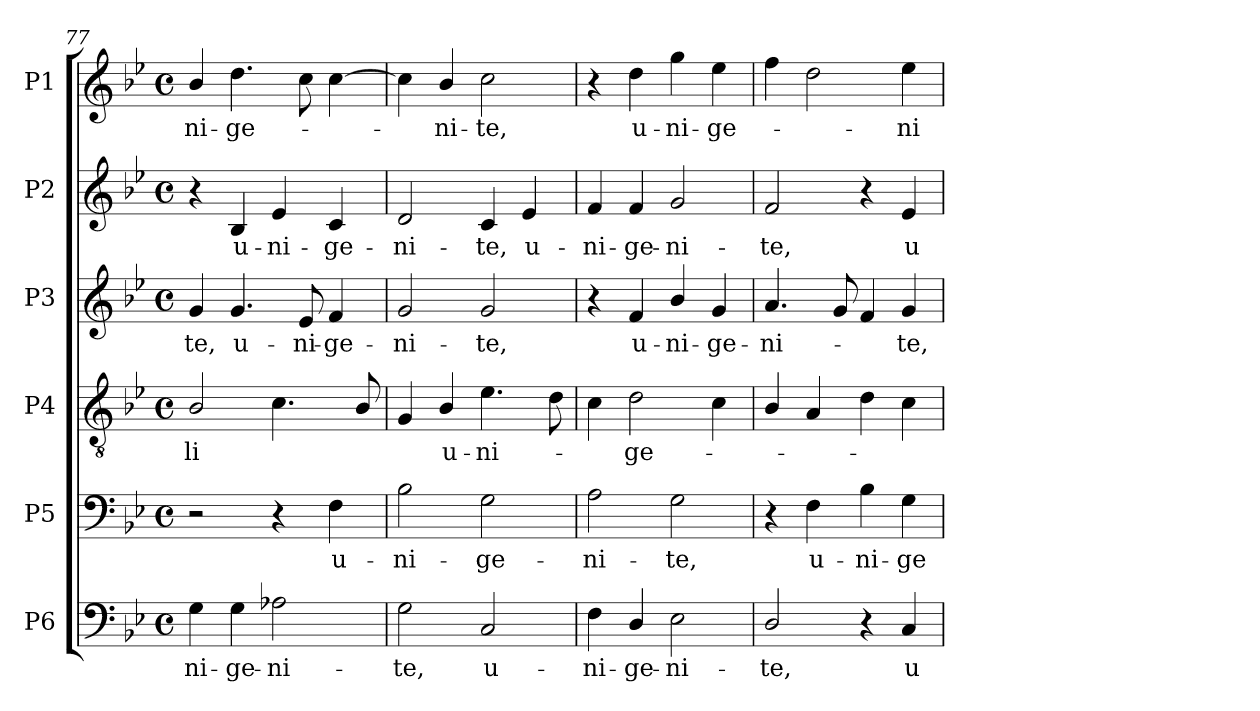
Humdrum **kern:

**kern	**text	**kern	**text	**kern	**text	**kern	**text	**kern	**text	**kern	**text
*part6	*part6	*part5	*part5	*part4	*part4	*part3	*part3	*part2	*part2	*part1	*part1
*staff6	*staff6	*staff5	*staff5	*staff4	*staff4	*staff3	*staff3	*staff2	*staff2	*staff1	*staff1
*I"P6	*	*I"P5	*	*I"P4	*	*I"P3	*	*I"P2	*	*I"P1	*
*clefF4	*	*clefF4	*	*clefGv2	*	*clefG2	*	*clefG2	*	*clefG2	*
*	*	*	*	*ITrd7c12	*	*	*	*	*	*	*
*k[b-e-]	*	*k[b-e-]	*	*k[b-e-]	*	*k[b-e-]	*	*k[b-e-]	*	*k[b-e-]	*
*B-:	*	*B-:	*	*B-:	*	*B-:	*	*B-:	*	*B-:	*
*M4/4	*	*M4/4	*	*M4/4	*	*M4/4	*	*M4/4	*	*M4/4	*
*met(c)	*	*met(c)	*	*met(c)	*	*met(c)	*	*met(c)	*	*met(c)	*
=77	=77	=77	=77	=77	=77	=77	=77	=77	=77	=77	=77
!	!LO:LY:b:color=#000000	!	!	!	!	!	!	!	!	!	!
!	!	!	!	!	!LO:LY:b:color=#000000	!	!	!	!	!	!
!	!	!	!	!	!	!	!LO:LY:b:color=#000000	!	!	!	!
!	!	!	!	!	!	!	!	!	!	!	!LO:LY:b:color=#000000
4Gi\	-ni-	2r	.	2BB-i/	-li	4gi/	-te,	4r	.	4b-i/	-ni-
!	!LO:LY:b:color=#000000	!	!	!	!	!	!	!	!	!	!
!	!	!	!	!	!	!	!LO:LY:b:color=#000000	!	!	!	!
!	!	!	!	!	!	!	!	!	!LO:LY:b:color=#000000	!	!
!	!	!	!	!	!	!	!	!	!	!	!LO:LY:b:color=#000000
4Gi\	-ge-	.	.	.	.	4.gi/	u-	4B-i/	u-	4.ddi\	-ge-
!	!LO:LY:b:color=#000000	!	!	!	!	!	!	!	!	!	!
!	!	!	!	!	!	!	!	!	!LO:LY:b:color=#000000	!	!
2A-i\	-ni-	4r	.	4.Ci\	.	.	.	4e-i/	-ni-	.	.
!	!	!	!	!	!	!	!LO:LY:b:color=#000000	!	!	!	!
.	.	.	.	.	.	8e-i/	-ni-	.	.	8cci\	.
!	!	!	!LO:LY:b:color=#000000	!	!	!	!	!	!	!	!
!	!	!	!	!	!	!	!LO:LY:b:color=#000000	!	!	!	!
!	!	!	!	!	!	!	!	!	!LO:LY:b:color=#000000	!	!
.	.	4Fi\	u-	.	.	4fi/	-ge-	4ci/	-ge-	[4cci\	.
.	.	.	.	8BB-i/	.	.	.	.	.	.	.
=78	=78	=78	=78	=78	=78	=78	=78	=78	=78	=78	=78
!	!LO:LY:b:color=#000000	!	!	!	!	!	!	!	!	!	!
!	!	!	!LO:LY:b:color=#000000	!	!	!	!	!	!	!	!
!	!	!	!	!	!	!	!LO:LY:b:color=#000000	!	!	!	!
!	!	!	!	!	!	!	!	!	!LO:LY:b:color=#000000	!	!
2Gi\	-te,	2B-i\	-ni-	4GGi/	.	2gi/	-ni-	2di/	-ni-	4cci\]	.
!	!	!	!	!	!LO:LY:b:color=#000000	!	!	!	!	!	!
!	!	!	!	!	!	!	!	!	!	!	!LO:LY:b:color=#000000
.	.	.	.	4BB-i/	u-	.	.	.	.	4b-i/	-ni-
!	!LO:LY:b:color=#000000	!	!	!	!	!	!	!	!	!	!
!	!	!	!LO:LY:b:color=#000000	!	!	!	!	!	!	!	!
!	!	!	!	!	!LO:LY:b:color=#000000	!	!	!	!	!	!
!	!	!	!	!	!	!	!LO:LY:b:color=#000000	!	!	!	!
!	!	!	!	!	!	!	!	!	!LO:LY:b:color=#000000	!	!
!	!	!	!	!	!	!	!	!	!	!	!LO:LY:b:color=#000000
2Ci/	u-	2Gi\	-ge-	4.E-i\	-ni-	2gi/	-te,	4ci/	-te,	2cci\	-te,
!	!	!	!	!	!	!	!	!	!LO:LY:b:color=#000000	!	!
.	.	.	.	.	.	.	.	4e-i/	u-	.	.
.	.	.	.	8Di\	.	.	.	.	.	.	.
=79	=79	=79	=79	=79	=79	=79	=79	=79	=79	=79	=79
!	!LO:LY:b:color=#000000	!	!	!	!	!	!	!	!	!	!
!	!	!	!LO:LY:b:color=#000000	!	!	!	!	!	!	!	!
!	!	!	!	!	!	!	!	!	!LO:LY:b:color=#000000	!	!
4Fi\	-ni-	2Ai\	-ni-	4Ci\	.	4r	.	4fi/	-ni-	4r	.
!	!LO:LY:b:color=#000000	!	!	!	!	!	!	!	!	!	!
!	!	!	!	!	!LO:LY:b:color=#000000	!	!	!	!	!	!
!	!	!	!	!	!	!	!LO:LY:b:color=#000000	!	!	!	!
!	!	!	!	!	!	!	!	!	!LO:LY:b:color=#000000	!	!
!	!	!	!	!	!	!	!	!	!	!	!LO:LY:b:color=#000000
4Di/	-ge-	.	.	2Di\	-ge-	4fi/	u-	4fi/	-ge-	4ddi\	u-
!	!LO:LY:b:color=#000000	!	!	!	!	!	!	!	!	!	!
!	!	!	!LO:LY:b:color=#000000	!	!	!	!	!	!	!	!
!	!	!	!	!	!	!	!LO:LY:b:color=#000000	!	!	!	!
!	!	!	!	!	!	!	!	!	!LO:LY:b:color=#000000	!	!
!	!	!	!	!	!	!	!	!	!	!	!LO:LY:b:color=#000000
2E-i\	-ni-	2Gi\	-te,	.	.	4b-i/	-ni-	2gi/	-ni-	4ggi\	-ni-
!	!	!	!	!	!	!	!LO:LY:b:color=#000000	!	!	!	!
!	!	!	!	!	!	!	!	!	!	!	!LO:LY:b:color=#000000
.	.	.	.	4Ci\	.	4gi/	-ge-	.	.	4ee-i\	-ge-
!!LO:LB:g=z
=80	=80	=80	=80	=80	=80	=80	=80	=80	=80	=80	=80
!	!LO:LY:b:color=#000000	!	!	!	!	!	!	!	!	!	!
!	!	!	!	!	!	!	!LO:LY:b:color=#000000	!	!	!	!
!	!	!	!	!	!	!	!	!	!LO:LY:b:color=#000000	!	!
2Di/	-te,	4r	.	4BB-i/	.	4.ai/	-ni-	2fi/	-te,	4ffi\	.
!	!	!	!LO:LY:b:color=#000000	!	!	!	!	!	!	!	!
.	.	4Fi\	u-	4AAi/	.	.	.	.	.	2ddi\	.
.	.	.	.	.	.	8gi/	.	.	.	.	.
!	!	!	!LO:LY:b:color=#000000	!	!	!	!	!	!	!	!
4r	.	4B-i\	-ni-	4Di\	.	4fi/	.	4r	.	.	.
!	!LO:LY:b:color=#000000	!	!	!	!	!	!	!	!	!	!
!	!	!	!LO:LY:b:color=#000000	!	!	!	!	!	!	!	!
!	!	!	!	!	!	!	!LO:LY:b:color=#000000	!	!	!	!
!	!	!	!	!	!	!	!	!	!LO:LY:b:color=#000000	!	!
!	!	!	!	!	!	!	!	!	!	!	!LO:LY:b:color=#000000
4Ci/	u-	4Gi\	-ge-	4Ci\	.	4gi/	-te,	4e-i/	u-	4ee-i\	-ni-
=	=	=	=	=	=	=	=	=	=	=	=
*-	*-	*-	*-	*-	*-	*-	*-	*-	*-	*-	*-
